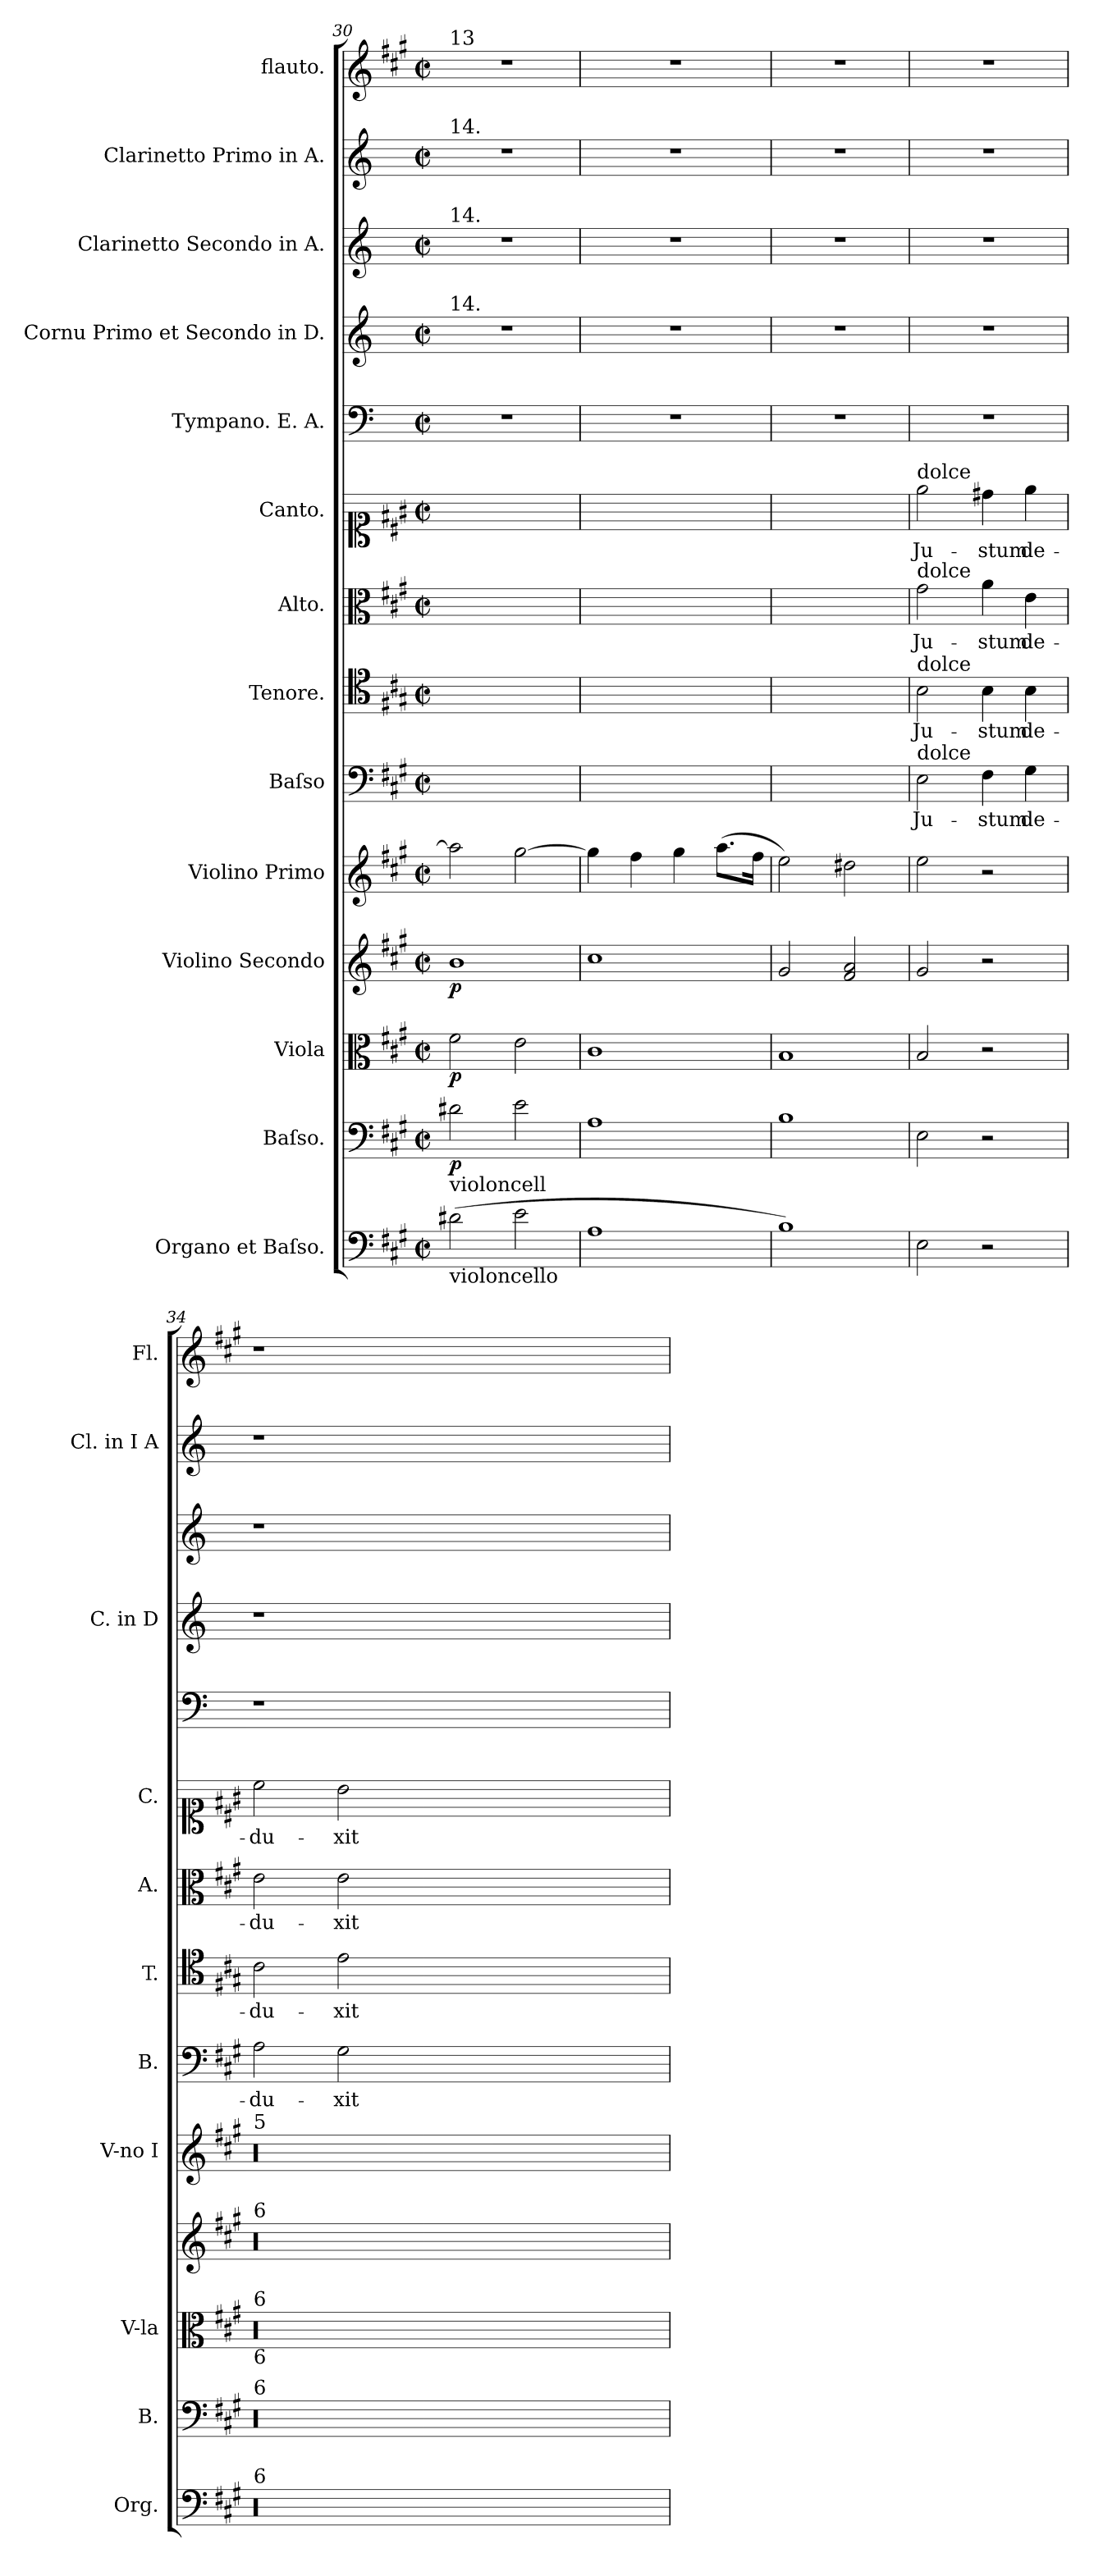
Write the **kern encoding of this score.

**kern	**kern	**dynam	**kern	**dynam	**kern	**dynam	**kern	**kern	**text	**kern	**text	**kern	**text	**kern	**text	**kern	**kern	**kern	**kern	**kern
*part14	*part13	*part13	*part12	*part12	*part11	*part11	*part10	*part9	*part9	*part8	*part8	*part7	*part7	*part6	*part6	*part5	*part4	*part3	*part2	*part1
*staff14	*staff13	*staff13	*staff12	*staff12	*staff11	*staff11	*staff10	*staff9	*staff9	*staff8	*staff8	*staff7	*staff7	*staff6	*staff6	*staff5	*staff4	*staff3	*staff2	*staff1
*I"Organo et Baſso.	*I"Baſso.	*	*I"Viola	*	*I"Violino Secondo	*	*I"Violino Primo	*I"Baſso	*	*I"Tenore.	*	*I"Alto.	*	*I"Canto.	*	*I"Tympano. E. A.	*I"Cornu Primo et Secondo in D.	*I"Clarinetto Secondo in A.	*I"Clarinetto Primo in A.	*I"flauto.
*I'Org.	*I'B.	*	*I'V-la	*	*	*	*I'V-no I	*I'B.	*	*I'T.	*	*I'A.	*	*I'C.	*	*	*I'C. in D	*	*I'Cl. in I A	*I'Fl.
*clefF4	*clefF4	*	*clefC3	*	*clefG2	*	*clefG2	*clefF4	*	*clefC4	*	*clefC3	*	*clefC1	*	*clefF4	*clefG2	*clefG2	*clefG2	*clefG2
*	*	*	*	*	*	*	*	*	*	*	*	*	*	*	*	*	*ITrd6c10	*ITrd2c3	*ITrd2c3	*
*k[f#c#g#]	*k[f#c#g#]	*	*k[f#c#g#]	*	*k[f#c#g#]	*	*k[f#c#g#]	*k[f#c#g#]	*	*k[f#c#g#]	*	*k[f#c#g#]	*	*k[f#c#g#]	*	*k[]	*k[f#c#]	*k[f#c#g#]	*k[f#c#g#]	*k[f#c#g#]
*M2/2	*M2/2	*	*M2/2	*	*M2/2	*	*M2/2	*M2/2	*	*M2/2	*	*M2/2	*	*M2/2	*	*M2/2	*M2/2	*M2/2	*M2/2	*M2/2
*met(c|)	*met(c|)	*	*met(c|)	*	*met(c|)	*	*met(c|)	*met(c|)	*	*met(c|)	*	*met(c|)	*	*met(c|)	*	*met(c|)	*met(c|)	*met(c|)	*met(c|)	*met(c|)
=30	=30	=30	=30	=30	=30	=30	=30	=30	=30	=30	=30	=30	=30	=30	=30	=30	=30	=30	=30	=30
!	!	!	!	!	!	!	!	!	!	!	!	!	!	!	!	!	!	!	!	!LO:TX:a:t=13
!	!	!	!	!	!	!	!	!	!	!	!	!	!	!	!	!	!	!	!LO:TX:a:t=14.	!
!	!	!	!	!	!	!	!	!	!	!	!	!	!	!	!	!	!	!LO:TX:a:t=14.	!	!
!	!	!	!	!	!	!	!	!	!	!	!	!	!	!	!	!	!LO:TX:a:t=14.	!	!	!
!	!LO:TX:b:t=violoncell	!	!	!	!	!	!	!	!	!	!	!	!	!	!	!	!	!	!	!
!LO:TX:b:t=violoncello	!	!	!	!	!	!	!	!	!	!	!	!	!	!	!	!	!	!	!	!
!	!	!LO:DY:b	!	!	!	!	!	!	!	!	!	!	!	!	!	!	!	!	!	!
(2d#X\	2d#X\	p	2f#\	p	1b	p	2aa\]	1ryy	.	1ryy	.	1ryy	.	1ryy	.	1r	1r	1r	1r	1r
2e\	2e\	.	2e\	.	.	.	[2gg#\	.	.	.	.	.	.	.	.	.	.	.	.	.
=31	=31	=31	=31	=31	=31	=31	=31	=31	=31	=31	=31	=31	=31	=31	=31	=31	=31	=31	=31	=31
1A	1A	.	1c#	.	1cc#	.	4gg#\]	1ryy	.	1ryy	.	1ryy	.	1ryy	.	1r	1r	1r	1r	1r
.	.	.	.	.	.	.	4ff#\	.	.	.	.	.	.	.	.	.	.	.	.	.
.	.	.	.	.	.	.	4gg#\	.	.	.	.	.	.	.	.	.	.	.	.	.
.	.	.	.	.	.	.	(8.aa\L	.	.	.	.	.	.	.	.	.	.	.	.	.
.	.	.	.	.	.	.	16ff#\Jk	.	.	.	.	.	.	.	.	.	.	.	.	.
=32	=32	=32	=32	=32	=32	=32	=32	=32	=32	=32	=32	=32	=32	=32	=32	=32	=32	=32	=32	=32
1B)	1B	.	1B	.	2g#/	.	2ee\)	1ryy	.	1ryy	.	1ryy	.	1ryy	.	1r	1r	1r	1r	1r
.	.	.	.	.	2f#/ 2a/	.	2dd#X\	.	.	.	.	.	.	.	.	.	.	.	.	.
=33	=33	=33	=33	=33	=33	=33	=33	=33	=33	=33	=33	=33	=33	=33	=33	=33	=33	=33	=33	=33
!	!	!	!	!	!	!	!	!	!	!	!	!	!	!LO:TX:a:t=dolce	!	!	!	!	!	!
!	!	!	!	!	!	!	!	!	!	!	!	!LO:TX:a:t=dolce	!	!	!	!	!	!	!	!
!	!	!	!	!	!	!	!	!	!	!LO:TX:a:t=dolce	!	!	!	!	!	!	!	!	!	!
!	!	!	!	!	!	!	!	!LO:TX:a:t=dolce	!	!	!	!	!	!	!	!	!	!	!	!
2E\	2E\	.	2B/	.	2g#/	.	2ee\	2E\	Ju-	2B\	Ju-	2g#\	Ju-	2ee\	Ju-	1r	1r	1r	1r	1r
2r	2r	.	2r	.	2r	.	2r	4F#\	-stum	4B\	-stum	4a\	-stum	4dd#X\	-stum	.	.	.	.	.
.	.	.	.	.	.	.	.	4G#\	de-	4B\	de-	4e\	de-	4ee\	de-	.	.	.	.	.
=34	=34	=34	=34	=34	=34	=34	=34	=34	=34	=34	=34	=34	=34	=34	=34	=34	=34	=34	=34	=34
!	!	!	!	!	!	!	!LO:TX:a:t=5	!	!	!	!	!	!	!	!	!	!	!	!	!
!	!	!	!	!	!LO:TX:a:t=6	!	!	!	!	!	!	!	!	!	!	!	!	!	!	!
!	!	!	!LO:TX:b:t=6	!	!	!	!	!	!	!	!	!	!	!	!	!	!	!	!	!
!	!	!	!LO:TX:a:t=6	!	!	!	!	!	!	!	!	!	!	!	!	!	!	!	!	!
!	!LO:TX:a:t=6	!	!	!	!	!	!	!	!	!	!	!	!	!	!	!	!	!	!	!
!LO:TX:a:t=6	!	!	!	!	!	!	!	!	!	!	!	!	!	!	!	!	!	!	!	!
00r	00r	.	00r	.	00r	.	00r	2A\	-du-	2c#\	-du-	2e\	-du-	2cc#\	-du-	1r	1r	1r	1r	1r
.	.	.	.	.	.	.	.	2G#\	-xit	2e\	xit	2e\	-xit	2b\	-xit	.	.	.	.	.
.	.	.	.	.	.	.	.	0.ryy	.	0.ryy	.	0.ryy	.	0.ryy	.	0.ryy	0.ryy	0.ryy	0.ryy	0.ryy
=	=	=	=	=	=	=	=	=	=	=	=	=	=	=	=	=	=	=	=	=
*-	*-	*-	*-	*-	*-	*-	*-	*-	*-	*-	*-	*-	*-	*-	*-	*-	*-	*-	*-	*-
